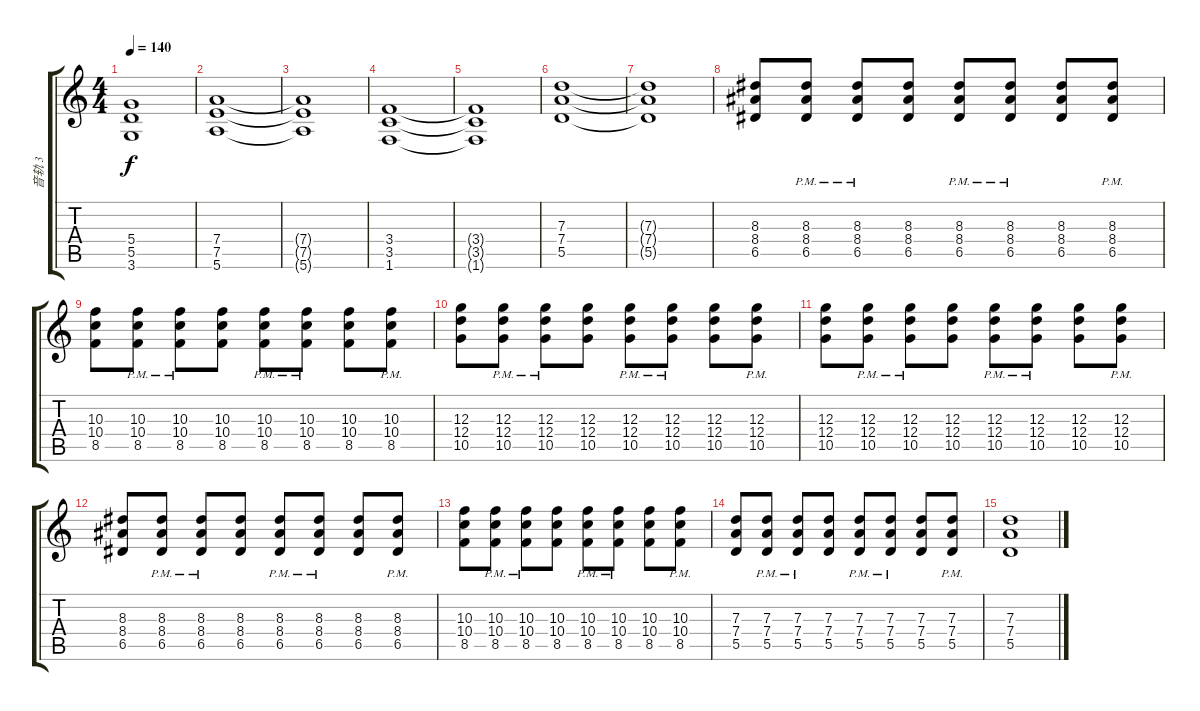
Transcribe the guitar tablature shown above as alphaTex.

\track ("音轨 3" "音轨 3") {instrument distortionguitar}
\staff {score tabs}
\tuning (E4 B3 G3 D3 A2 E2) {hide}
\ts (4 4)
\tempo 140
\clef g2
\ks c
(5.4 5.5 3.6).1{dy f} |
(7.4 7.5 5.6).1 |
(7.4{t} 7.5{t} 5.6{t}).1 |
(3.4 3.5 1.6).1 |
(3.4{t} 3.5{t} 1.6{t}).1 |
(7.3 7.4 5.5).1 |
(7.3{t} 7.4{t} 5.5{t}).1 |
(8.3 8.4 6.5).8 (8.3{pm} 8.4{pm} 6.5{pm}).8 (8.3{pm} 8.4{pm} 6.5{pm}).8 (8.3 8.4 6.5).8 (8.3{pm} 8.4{pm} 6.5{pm}).8 (8.3{pm} 8.4{pm} 6.5{pm}).8 (8.3 8.4 6.5).8 (8.3{pm} 8.4{pm} 6.5{pm}).8 |
(10.3 10.4 8.5).8 (10.3{pm} 10.4{pm} 8.5{pm}).8 (10.3{pm} 10.4{pm} 8.5{pm}).8 (10.3 10.4 8.5).8 (10.3{pm} 10.4{pm} 8.5{pm}).8 (10.3{pm} 10.4{pm} 8.5{pm}).8 (10.3 10.4 8.5).8 (10.3{pm} 10.4{pm} 8.5{pm}).8 |
(12.3 12.4 10.5).8 (12.3{pm} 12.4{pm} 10.5{pm}).8 (12.3{pm} 12.4{pm} 10.5{pm}).8 (12.3 12.4 10.5).8 (12.3{pm} 12.4{pm} 10.5{pm}).8 (12.3{pm} 12.4{pm} 10.5{pm}).8 (12.3 12.4 10.5).8 (12.3{pm} 12.4{pm} 10.5{pm}).8 |
(12.3 12.4 10.5).8 (12.3{pm} 12.4{pm} 10.5{pm}).8 (12.3{pm} 12.4{pm} 10.5{pm}).8 (12.3 12.4 10.5).8 (12.3{pm} 12.4{pm} 10.5{pm}).8 (12.3{pm} 12.4{pm} 10.5{pm}).8 (12.3 12.4 10.5).8 (12.3{pm} 12.4{pm} 10.5{pm}).8 |
(8.3 8.4 6.5).8 (8.3{pm} 8.4{pm} 6.5{pm}).8 (8.3{pm} 8.4{pm} 6.5{pm}).8 (8.3 8.4 6.5).8 (8.3{pm} 8.4{pm} 6.5{pm}).8 (8.3{pm} 8.4{pm} 6.5{pm}).8 (8.3 8.4 6.5).8 (8.3{pm} 8.4{pm} 6.5{pm}).8 |
(10.3 10.4 8.5).8 (10.3{pm} 10.4{pm} 8.5{pm}).8 (10.3{pm} 10.4{pm} 8.5{pm}).8 (10.3 10.4 8.5).8 (10.3{pm} 10.4{pm} 8.5{pm}).8 (10.3{pm} 10.4{pm} 8.5{pm}).8 (10.3 10.4 8.5).8 (10.3{pm} 10.4{pm} 8.5{pm}).8 |
(7.3 7.4 5.5).8 (7.3{pm} 7.4{pm} 5.5{pm}).8 (7.3{pm} 7.4{pm} 5.5{pm}).8 (7.3 7.4 5.5).8 (7.3{pm} 7.4{pm} 5.5{pm}).8 (7.3{pm} 7.4{pm} 5.5{pm}).8 (7.3 7.4 5.5).8 (7.3{pm} 7.4{pm} 5.5{pm}).8 |
(7.3 7.4 5.5).1
